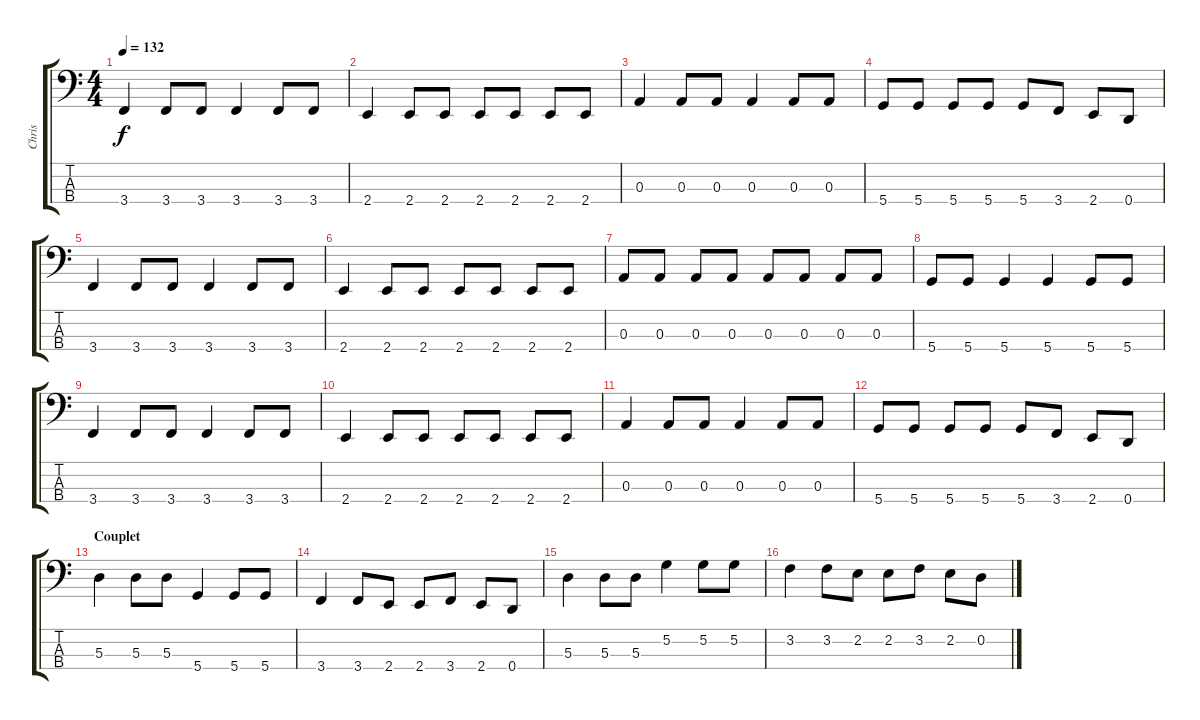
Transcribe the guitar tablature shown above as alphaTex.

\track ("Chris" "Chris") {instrument slapbass1}
\staff {score tabs}
\tuning (G2 D2 A1 D1) {hide}
\ts (4 4)
\tempo 132
\clef f4
\ks c
3.4.4{dy f} 3.4.8 3.4.8 3.4.4 3.4.8 3.4.8 |
2.4.4 2.4.8 2.4.8 2.4.8 2.4.8 2.4.8 2.4.8 |
0.3.4 0.3.8 0.3.8 0.3.4 0.3.8 0.3.8 |
5.4.8 5.4.8 5.4.8 5.4.8 5.4.8 3.4.8 2.4.8 0.4.8 |
3.4.4 3.4.8 3.4.8 3.4.4 3.4.8 3.4.8 |
2.4.4 2.4.8 2.4.8 2.4.8 2.4.8 2.4.8 2.4.8 |
0.3.8 0.3.8 0.3.8 0.3.8 0.3.8 0.3.8 0.3.8 0.3.8 |
5.4.8 5.4.8 5.4.4 5.4.4 5.4.8 5.4.8 |
3.4.4 3.4.8 3.4.8 3.4.4 3.4.8 3.4.8 |
2.4.4 2.4.8 2.4.8 2.4.8 2.4.8 2.4.8 2.4.8 |
0.3.4 0.3.8 0.3.8 0.3.4 0.3.8 0.3.8 |
5.4.8 5.4.8 5.4.8 5.4.8 5.4.8 3.4.8 2.4.8 0.4.8 |
\section ("" "Couplet")
5.3.4 5.3.8 5.3.8 5.4.4 5.4.8 5.4.8 |
3.4.4 3.4.8 2.4.8 2.4.8 3.4.8 2.4.8 0.4.8 |
5.3.4 5.3.8 5.3.8 5.2.4 5.2.8 5.2.8 |
3.2.4 3.2.8 2.2.8 2.2.8 3.2.8 2.2.8 0.2.8
